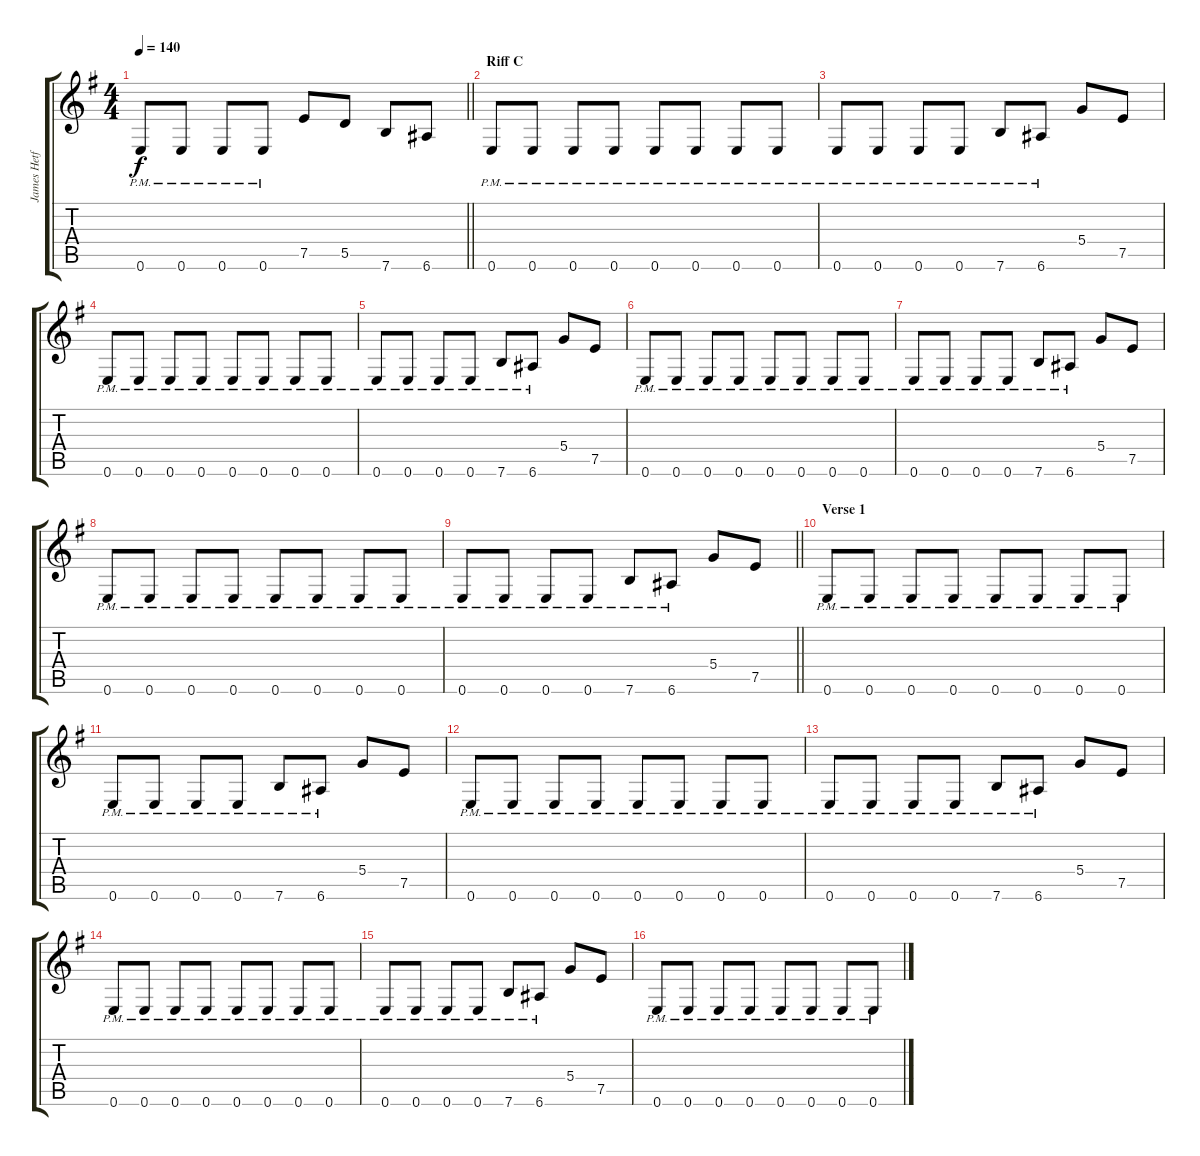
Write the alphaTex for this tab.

\track ("James Hetfield" "James Hetf") {instrument distortionguitar}
\staff {score tabs}
\tuning (E4 B3 G3 D3 A2 E2) {hide}
\ts (4 4)
\tempo 140
\clef g2
\barLineRight lightlight
\ks eminor
0.6{pm}.8{dy f} 0.6{pm}.8 0.6{pm}.8 0.6{pm}.8 7.5.8 5.5.8 7.6.8 6.6.8 |
\section ("" "Riff C")
0.6{pm}.8 0.6{pm}.8 0.6{pm}.8 0.6{pm}.8 0.6{pm}.8 0.6{pm}.8 0.6{pm}.8 0.6{pm}.8 |
0.6{pm}.8 0.6{pm}.8 0.6{pm}.8 0.6{pm}.8 7.6{pm}.8 6.6{pm}.8 5.4.8 7.5.8 |
0.6{pm}.8 0.6{pm}.8 0.6{pm}.8 0.6{pm}.8 0.6{pm}.8 0.6{pm}.8 0.6{pm}.8 0.6{pm}.8 |
0.6{pm}.8 0.6{pm}.8 0.6{pm}.8 0.6{pm}.8 7.6{pm}.8 6.6{pm}.8 5.4.8 7.5.8 |
0.6{pm}.8 0.6{pm}.8 0.6{pm}.8 0.6{pm}.8 0.6{pm}.8 0.6{pm}.8 0.6{pm}.8 0.6{pm}.8 |
0.6{pm}.8 0.6{pm}.8 0.6{pm}.8 0.6{pm}.8 7.6{pm}.8 6.6{pm}.8 5.4.8 7.5.8 |
0.6{pm}.8 0.6{pm}.8 0.6{pm}.8 0.6{pm}.8 0.6{pm}.8 0.6{pm}.8 0.6{pm}.8 0.6{pm}.8 |
\barLineRight lightlight
0.6{pm}.8 0.6{pm}.8 0.6{pm}.8 0.6{pm}.8 7.6{pm}.8 6.6{pm}.8 5.4.8 7.5.8 |
\section ("" "Verse 1")
0.6{pm}.8 0.6{pm}.8 0.6{pm}.8 0.6{pm}.8 0.6{pm}.8 0.6{pm}.8 0.6{pm}.8 0.6{pm}.8 |
0.6{pm}.8 0.6{pm}.8 0.6{pm}.8 0.6{pm}.8 7.6{pm}.8 6.6{pm}.8 5.4.8 7.5.8 |
0.6{pm}.8 0.6{pm}.8 0.6{pm}.8 0.6{pm}.8 0.6{pm}.8 0.6{pm}.8 0.6{pm}.8 0.6{pm}.8 |
0.6{pm}.8 0.6{pm}.8 0.6{pm}.8 0.6{pm}.8 7.6{pm}.8 6.6{pm}.8 5.4.8 7.5.8 |
0.6{pm}.8 0.6{pm}.8 0.6{pm}.8 0.6{pm}.8 0.6{pm}.8 0.6{pm}.8 0.6{pm}.8 0.6{pm}.8 |
0.6{pm}.8 0.6{pm}.8 0.6{pm}.8 0.6{pm}.8 7.6{pm}.8 6.6{pm}.8 5.4.8 7.5.8 |
0.6{pm}.8 0.6{pm}.8 0.6{pm}.8 0.6{pm}.8 0.6{pm}.8 0.6{pm}.8 0.6{pm}.8 0.6{pm}.8
